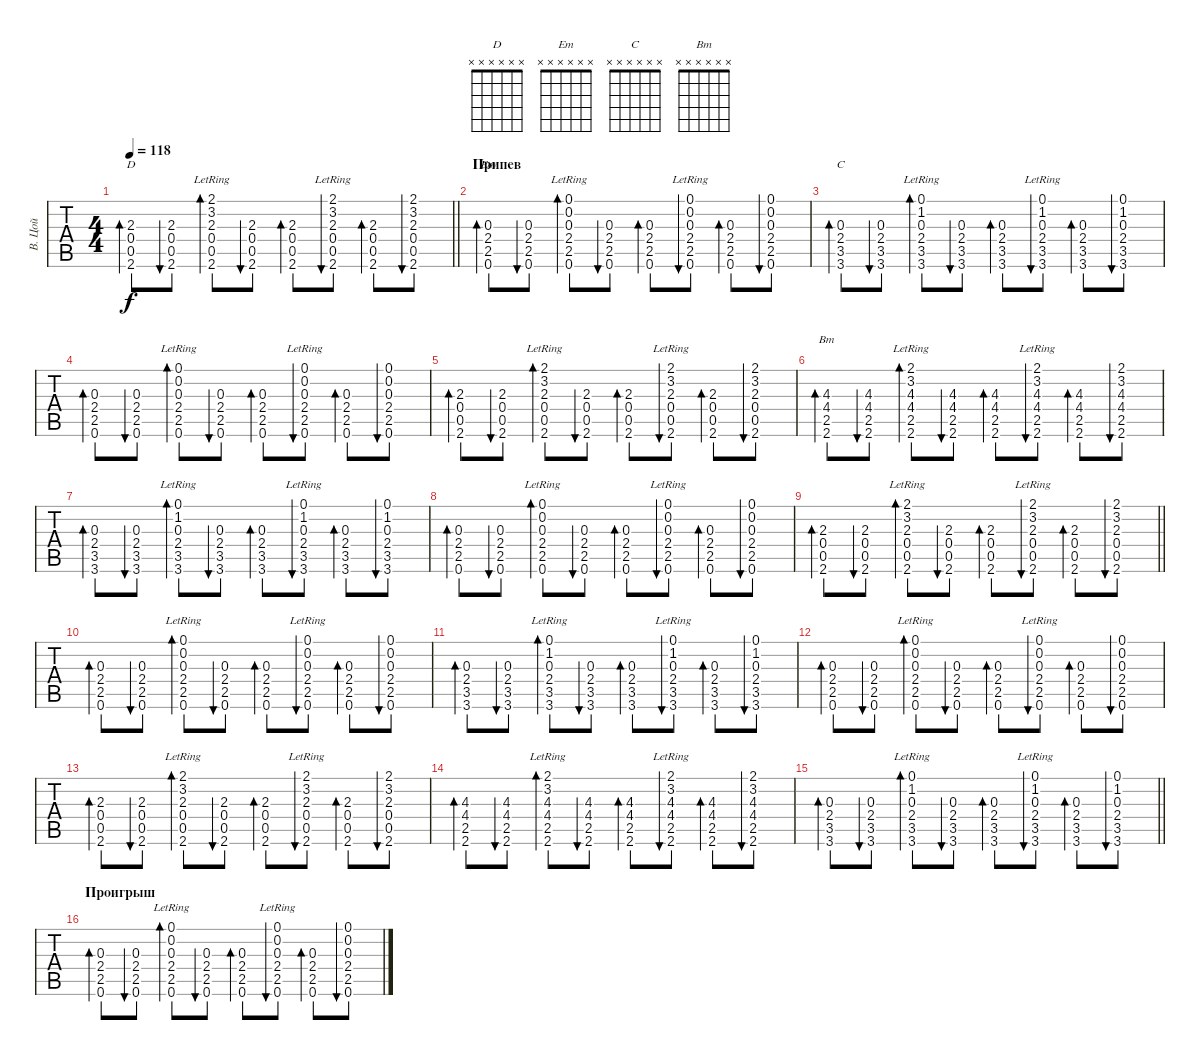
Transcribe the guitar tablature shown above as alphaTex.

\track ("В. Цой" "В. Цой") {instrument acousticguitarsteel}
\staff {tabs}
\tuning (E4 B3 G3 D3 A2 E2) {hide}
\chord ("D" x x x x x x)
\chord ("Em" x x x x x x)
\chord ("C" x x x x x x)
\chord ("Bm" x x x x x x)
\ts (4 4)
\tempo 118
\clef g2
\barLineRight lightlight
\ks c
(2.3 0.4 0.5 2.6).8{bd 30 ch "D" dy f} (2.3 0.4 0.5 2.6).8{bu 30} (2.1{lr} 3.2{lr} 2.3 0.4 0.5 2.6).8{bd 30} (2.3 0.4 0.5 2.6).8{bu 30} (2.3 0.4 0.5 2.6).8{bd 30} (2.1{lr} 3.2{lr} 2.3 0.4 0.5 2.6).8{bu 30} (2.3 0.4 0.5 2.6).8{bd 30} (2.1 3.2 2.3 0.4 0.5 2.6).8{bu 30} |
\section ("" "Припев")
(0.3 2.4 2.5 0.6).8{bd 30 ch "Em"} (0.3 2.4 2.5 0.6).8{bu 30} (0.1{lr} 0.2{lr} 0.3 2.4 2.5 0.6).8{bd 30} (0.3 2.4 2.5 0.6).8{bu 30} (0.3 2.4 2.5 0.6).8{bd 30} (0.1{lr} 0.2{lr} 0.3 2.4 2.5 0.6).8{bu 30} (0.3 2.4 2.5 0.6).8{bd 30} (0.1 0.2 0.3 2.4 2.5 0.6).8{bu 30} |
(0.3 2.4 3.5 3.6).8{bd 30 ch "C"} (0.3 2.4 3.5 3.6).8{bu 30} (0.1{lr} 1.2{lr} 0.3 2.4 3.5 3.6).8{bd 30} (0.3 2.4 3.5 3.6).8{bu 30} (0.3 2.4 3.5 3.6).8{bd 30} (0.1{lr} 1.2{lr} 0.3 2.4 3.5 3.6).8{bu 30} (0.3 2.4 3.5 3.6).8{bd 30} (0.1 1.2 0.3 2.4 3.5 3.6).8{bu 30} |
(0.3 2.4 2.5 0.6).8{bd 30} (0.3 2.4 2.5 0.6).8{bu 30} (0.1{lr} 0.2{lr} 0.3 2.4 2.5 0.6).8{bd 30} (0.3 2.4 2.5 0.6).8{bu 30} (0.3 2.4 2.5 0.6).8{bd 30} (0.1{lr} 0.2{lr} 0.3 2.4 2.5 0.6).8{bu 30} (0.3 2.4 2.5 0.6).8{bd 30} (0.1 0.2 0.3 2.4 2.5 0.6).8{bu 30} |
(2.3 0.4 0.5 2.6).8{bd 30} (2.3 0.4 0.5 2.6).8{bu 30} (2.1{lr} 3.2{lr} 2.3 0.4 0.5 2.6).8{bd 30} (2.3 0.4 0.5 2.6).8{bu 30} (2.3 0.4 0.5 2.6).8{bd 30} (2.1{lr} 3.2{lr} 2.3 0.4 0.5 2.6).8{bu 30} (2.3 0.4 0.5 2.6).8{bd 30} (2.1 3.2 2.3 0.4 0.5 2.6).8{bu 30} |
(4.3 4.4 2.5 2.6).8{bd 30 ch "Bm"} (4.3 4.4 2.5 2.6).8{bu 30} (2.1{lr} 3.2{lr} 4.3 4.4 2.5 2.6).8{bd 30} (4.3 4.4 2.5 2.6).8{bu 30} (4.3 4.4 2.5 2.6).8{bd 30} (2.1{lr} 3.2{lr} 4.3 4.4 2.5 2.6).8{bu 30} (4.3 4.4 2.5 2.6).8{bd 30} (2.1 3.2 4.3 4.4 2.5 2.6).8{bu 30} |
(0.3 2.4 3.5 3.6).8{bd 30} (0.3 2.4 3.5 3.6).8{bu 30} (0.1{lr} 1.2{lr} 0.3 2.4 3.5 3.6).8{bd 30} (0.3 2.4 3.5 3.6).8{bu 30} (0.3 2.4 3.5 3.6).8{bd 30} (0.1{lr} 1.2{lr} 0.3 2.4 3.5 3.6).8{bu 30} (0.3 2.4 3.5 3.6).8{bd 30} (0.1 1.2 0.3 2.4 3.5 3.6).8{bu 30} |
(0.3 2.4 2.5 0.6).8{bd 30} (0.3 2.4 2.5 0.6).8{bu 30} (0.1{lr} 0.2{lr} 0.3 2.4 2.5 0.6).8{bd 30} (0.3 2.4 2.5 0.6).8{bu 30} (0.3 2.4 2.5 0.6).8{bd 30} (0.1{lr} 0.2{lr} 0.3 2.4 2.5 0.6).8{bu 30} (0.3 2.4 2.5 0.6).8{bd 30} (0.1 0.2 0.3 2.4 2.5 0.6).8{bu 30} |
\barLineRight lightlight
(2.3 0.4 0.5 2.6).8{bd 30} (2.3 0.4 0.5 2.6).8{bu 30} (2.1{lr} 3.2{lr} 2.3 0.4 0.5 2.6).8{bd 30} (2.3 0.4 0.5 2.6).8{bu 30} (2.3 0.4 0.5 2.6).8{bd 30} (2.1{lr} 3.2{lr} 2.3 0.4 0.5 2.6).8{bu 30} (2.3 0.4 0.5 2.6).8{bd 30} (2.1 3.2 2.3 0.4 0.5 2.6).8{bu 30} |
(0.3 2.4 2.5 0.6).8{bd 30} (0.3 2.4 2.5 0.6).8{bu 30} (0.1{lr} 0.2{lr} 0.3 2.4 2.5 0.6).8{bd 30} (0.3 2.4 2.5 0.6).8{bu 30} (0.3 2.4 2.5 0.6).8{bd 30} (0.1{lr} 0.2{lr} 0.3 2.4 2.5 0.6).8{bu 30} (0.3 2.4 2.5 0.6).8{bd 30} (0.1 0.2 0.3 2.4 2.5 0.6).8{bu 30} |
(0.3 2.4 3.5 3.6).8{bd 30} (0.3 2.4 3.5 3.6).8{bu 30} (0.1{lr} 1.2{lr} 0.3 2.4 3.5 3.6).8{bd 30} (0.3 2.4 3.5 3.6).8{bu 30} (0.3 2.4 3.5 3.6).8{bd 30} (0.1{lr} 1.2{lr} 0.3 2.4 3.5 3.6).8{bu 30} (0.3 2.4 3.5 3.6).8{bd 30} (0.1 1.2 0.3 2.4 3.5 3.6).8{bu 30} |
(0.3 2.4 2.5 0.6).8{bd 30} (0.3 2.4 2.5 0.6).8{bu 30} (0.1{lr} 0.2{lr} 0.3 2.4 2.5 0.6).8{bd 30} (0.3 2.4 2.5 0.6).8{bu 30} (0.3 2.4 2.5 0.6).8{bd 30} (0.1{lr} 0.2{lr} 0.3 2.4 2.5 0.6).8{bu 30} (0.3 2.4 2.5 0.6).8{bd 30} (0.1 0.2 0.3 2.4 2.5 0.6).8{bu 30} |
(2.3 0.4 0.5 2.6).8{bd 30} (2.3 0.4 0.5 2.6).8{bu 30} (2.1{lr} 3.2{lr} 2.3 0.4 0.5 2.6).8{bd 30} (2.3 0.4 0.5 2.6).8{bu 30} (2.3 0.4 0.5 2.6).8{bd 30} (2.1{lr} 3.2{lr} 2.3 0.4 0.5 2.6).8{bu 30} (2.3 0.4 0.5 2.6).8{bd 30} (2.1 3.2 2.3 0.4 0.5 2.6).8{bu 30} |
(4.3 4.4 2.5 2.6).8{bd 30} (4.3 4.4 2.5 2.6).8{bu 30} (2.1{lr} 3.2{lr} 4.3 4.4 2.5 2.6).8{bd 30} (4.3 4.4 2.5 2.6).8{bu 30} (4.3 4.4 2.5 2.6).8{bd 30} (2.1{lr} 3.2{lr} 4.3 4.4 2.5 2.6).8{bu 30} (4.3 4.4 2.5 2.6).8{bd 30} (2.1 3.2 4.3 4.4 2.5 2.6).8{bu 30} |
\barLineRight lightlight
(0.3 2.4 3.5 3.6).8{bd 30} (0.3 2.4 3.5 3.6).8{bu 30} (0.1{lr} 1.2{lr} 0.3 2.4 3.5 3.6).8{bd 30} (0.3 2.4 3.5 3.6).8{bu 30} (0.3 2.4 3.5 3.6).8{bd 30} (0.1{lr} 1.2{lr} 0.3 2.4 3.5 3.6).8{bu 30} (0.3 2.4 3.5 3.6).8{bd 30} (0.1 1.2 0.3 2.4 3.5 3.6).8{bu 30} |
\section ("" "Проигрыш")
(0.3 2.4 2.5 0.6).8{bd 30} (0.3 2.4 2.5 0.6).8{bu 30} (0.1{lr} 0.2{lr} 0.3 2.4 2.5 0.6).8{bd 30} (0.3 2.4 2.5 0.6).8{bu 30} (0.3 2.4 2.5 0.6).8{bd 30} (0.1{lr} 0.2{lr} 0.3 2.4 2.5 0.6).8{bu 30} (0.3 2.4 2.5 0.6).8{bd 30} (0.1 0.2 0.3 2.4 2.5 0.6).8{bu 30}
